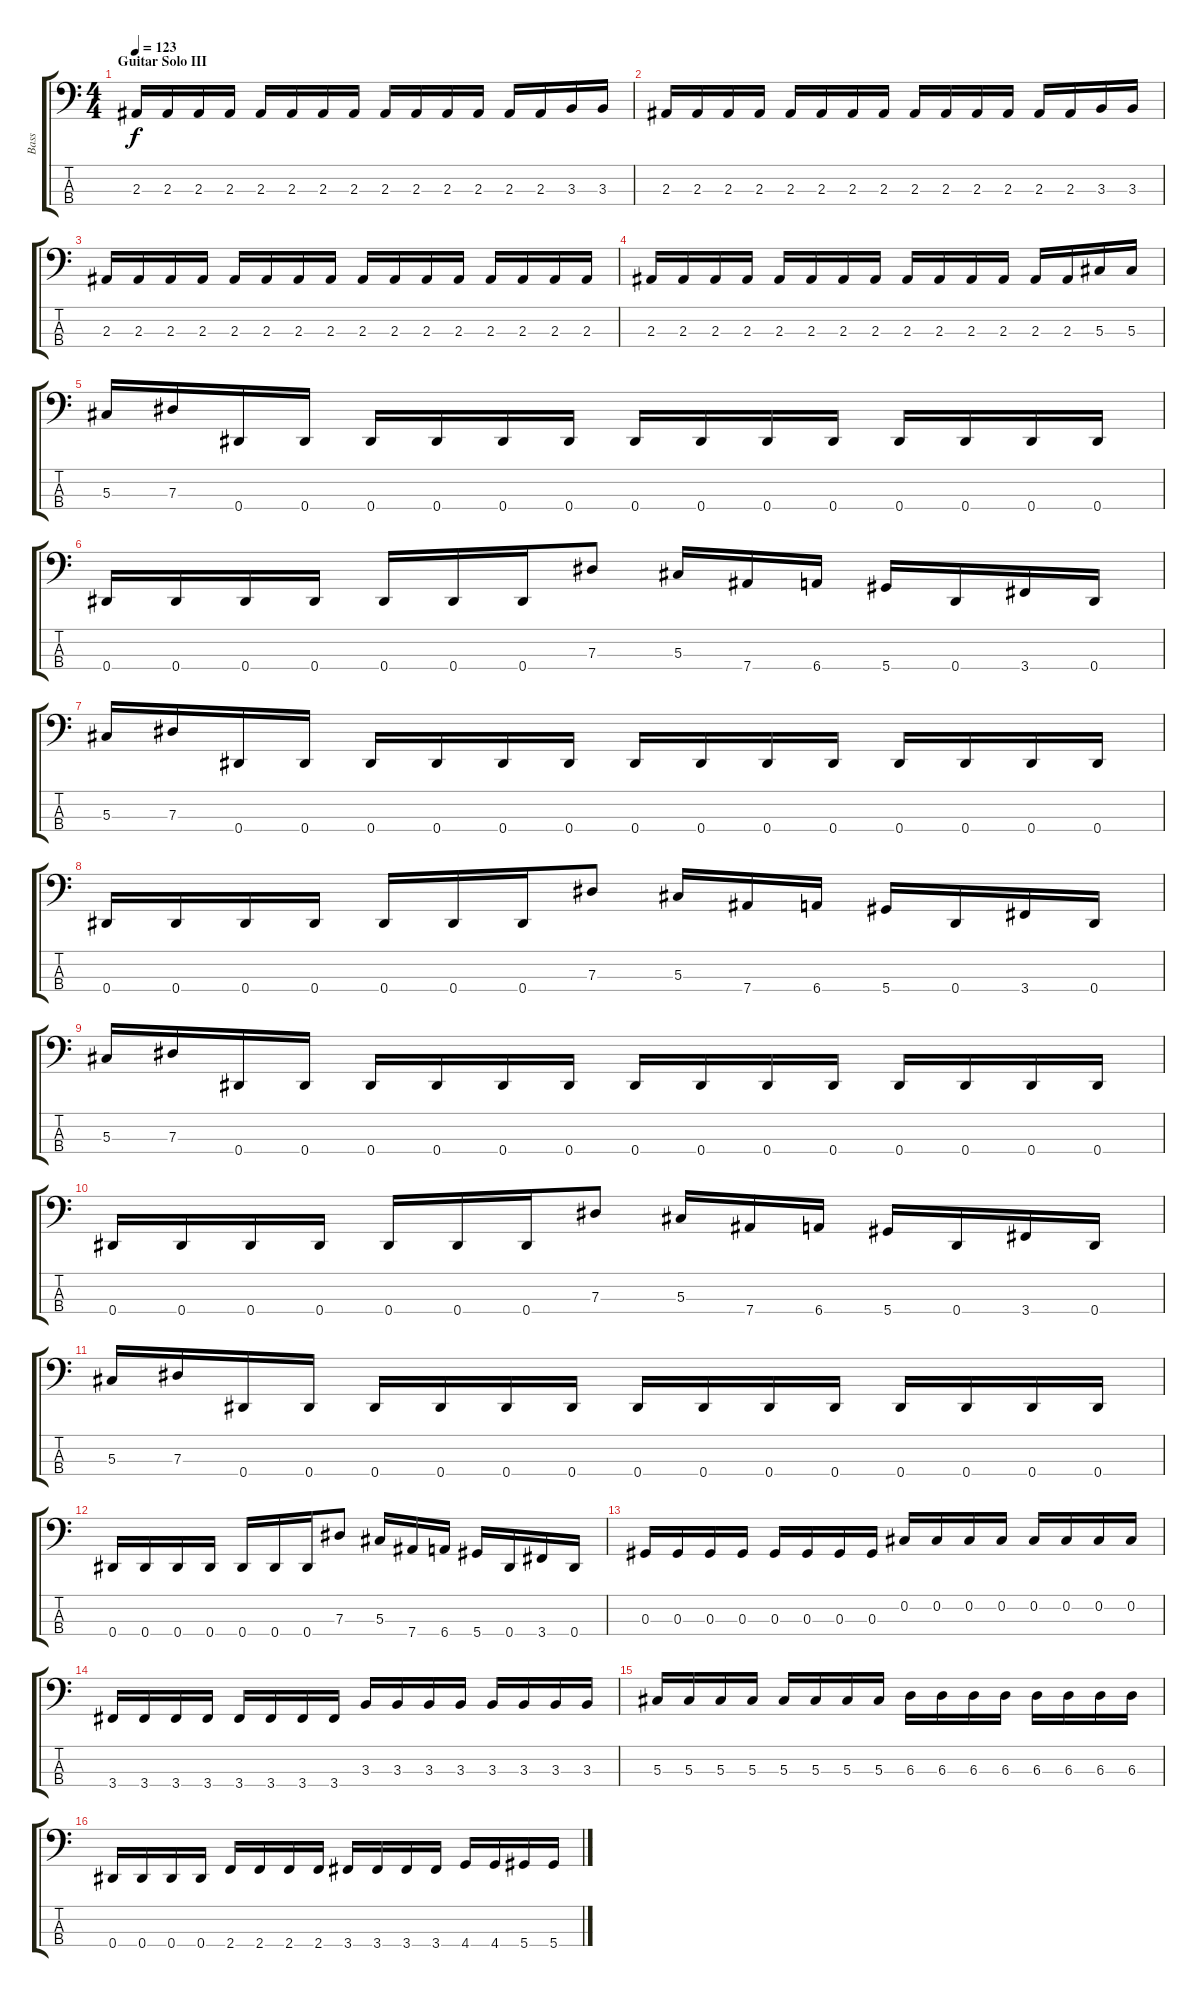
\track ("Bass" "Bass") {instrument electricbasspick}
\staff {score tabs}
\tuning (Gb2 Db2 Ab1 Eb1) {hide}
\ts (4 4)
\section ("" "Guitar Solo III")
\tempo 123
\clef f4
\ks c
2.3.16{dy f} 2.3.16 2.3.16 2.3.16 2.3.16 2.3.16 2.3.16 2.3.16 2.3.16 2.3.16 2.3.16 2.3.16 2.3.16 2.3.16 3.3.16 3.3.16 |
2.3.16 2.3.16 2.3.16 2.3.16 2.3.16 2.3.16 2.3.16 2.3.16 2.3.16 2.3.16 2.3.16 2.3.16 2.3.16 2.3.16 3.3.16 3.3.16 |
2.3.16 2.3.16 2.3.16 2.3.16 2.3.16 2.3.16 2.3.16 2.3.16 2.3.16 2.3.16 2.3.16 2.3.16 2.3.16 2.3.16 2.3.16 2.3.16 |
2.3.16 2.3.16 2.3.16 2.3.16 2.3.16 2.3.16 2.3.16 2.3.16 2.3.16 2.3.16 2.3.16 2.3.16 2.3.16 2.3.16 5.3.16 5.3.16 |
5.3.16 7.3.16 0.4.16 0.4.16 0.4.16 0.4.16 0.4.16 0.4.16 0.4.16 0.4.16 0.4.16 0.4.16 0.4.16 0.4.16 0.4.16 0.4.16 |
0.4.16 0.4.16 0.4.16 0.4.16 0.4.16 0.4.16 0.4.16 7.3.8 5.3.16 7.4.16 6.4.16 5.4.16 0.4.16 3.4.16 0.4.16 |
5.3.16 7.3.16 0.4.16 0.4.16 0.4.16 0.4.16 0.4.16 0.4.16 0.4.16 0.4.16 0.4.16 0.4.16 0.4.16 0.4.16 0.4.16 0.4.16 |
0.4.16 0.4.16 0.4.16 0.4.16 0.4.16 0.4.16 0.4.16 7.3.8 5.3.16 7.4.16 6.4.16 5.4.16 0.4.16 3.4.16 0.4.16 |
5.3.16 7.3.16 0.4.16 0.4.16 0.4.16 0.4.16 0.4.16 0.4.16 0.4.16 0.4.16 0.4.16 0.4.16 0.4.16 0.4.16 0.4.16 0.4.16 |
0.4.16 0.4.16 0.4.16 0.4.16 0.4.16 0.4.16 0.4.16 7.3.8 5.3.16 7.4.16 6.4.16 5.4.16 0.4.16 3.4.16 0.4.16 |
5.3.16 7.3.16 0.4.16 0.4.16 0.4.16 0.4.16 0.4.16 0.4.16 0.4.16 0.4.16 0.4.16 0.4.16 0.4.16 0.4.16 0.4.16 0.4.16 |
0.4.16 0.4.16 0.4.16 0.4.16 0.4.16 0.4.16 0.4.16 7.3.8 5.3.16 7.4.16 6.4.16 5.4.16 0.4.16 3.4.16 0.4.16 |
0.3.16 0.3.16 0.3.16 0.3.16 0.3.16 0.3.16 0.3.16 0.3.16 0.2.16 0.2.16 0.2.16 0.2.16 0.2.16 0.2.16 0.2.16 0.2.16 |
3.4.16 3.4.16 3.4.16 3.4.16 3.4.16 3.4.16 3.4.16 3.4.16 3.3.16 3.3.16 3.3.16 3.3.16 3.3.16 3.3.16 3.3.16 3.3.16 |
5.3.16 5.3.16 5.3.16 5.3.16 5.3.16 5.3.16 5.3.16 5.3.16 6.3.16 6.3.16 6.3.16 6.3.16 6.3.16 6.3.16 6.3.16 6.3.16 |
0.4.16 0.4.16 0.4.16 0.4.16 2.4.16 2.4.16 2.4.16 2.4.16 3.4.16 3.4.16 3.4.16 3.4.16 4.4.16 4.4.16 5.4.16 5.4.16
